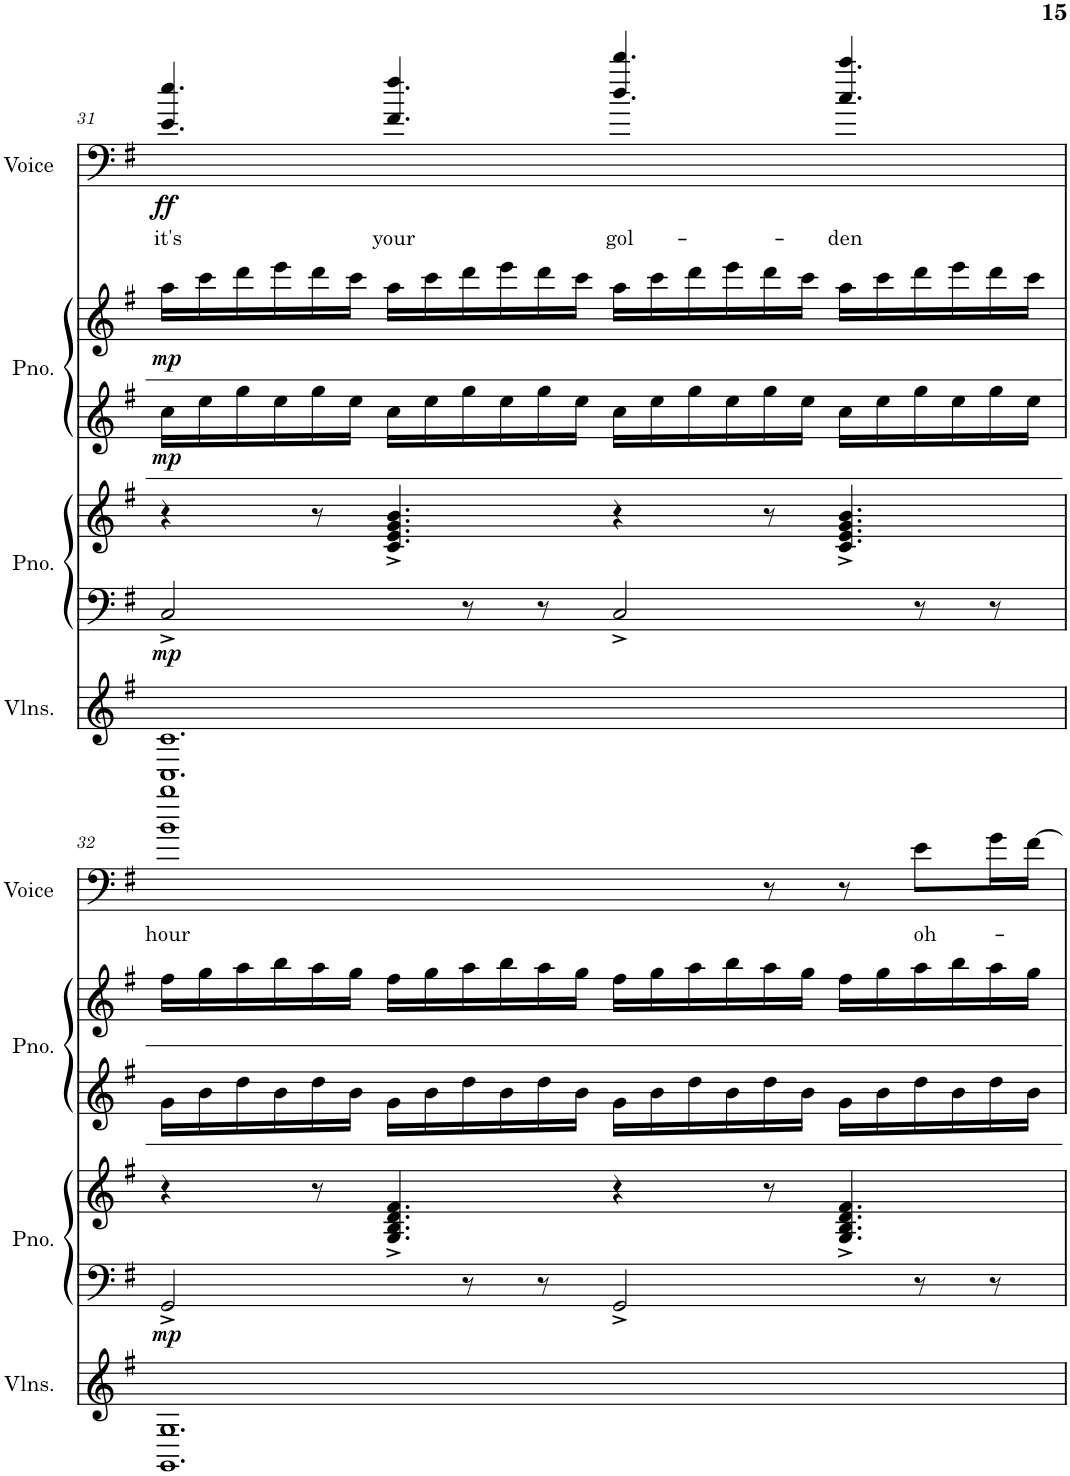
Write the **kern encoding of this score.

**kern	**kern	**kern	**dynam	**kern	**kern	**dynam	**kern	**text	**dynam
*part4	*part3	*part3	*part3	*part2	*part2	*part2	*part1	*part1	*part1
*staff6	*staff5	*staff4	*staff4/5	*staff3	*staff2	*staff2/3	*staff1	*staff1	*staff1
*I"Violins	*I"Piano	*	*	*I"Piano	*	*	*I"Voice	*	*
*I'Vlns.	*I'Pno.	*	*	*I'Pno.	*	*	*I'Voice	*	*
!!LO:PB:g=z
*clefG2	*clefF4	*clefG2	*	*clefG2	*clefG2	*	*clefF4	*	*
*k[f#]	*k[f#]	*k[f#]	*	*k[f#]	*k[f#]	*	*k[f#]	*	*
*M12/8	*M12/8	*M12/8	*	*M12/8	*M12/8	*	*M12/8	*	*
=31	=31	=31	=31	=31	=31	=31	=31	=31	=31
!	!	!	!LO:DY:b=2	!	!	!LO:DY:b=2	!	!LO:LY:b	!
!	!	!	!	!	!	!LO:DY:n=1:b	!	!	!LO:DY:b
1.C 1.c	2C^/	4r	mp	16cc\LL	16aa\LL	mp mp	4.e/ 4.ee/	it's	ff
.	.	.	.	16ee\	16ccc\	.	.	.	.
.	.	.	.	16gg\	16ddd\	.	.	.	.
.	.	.	.	16ee\	16eee\	.	.	.	.
.	.	8r	.	16gg\	16ddd\	.	.	.	.
.	.	.	.	16ee\JJ	16ccc\JJ	.	.	.	.
!	!	!	!	!	!	!	!	!LO:LY:b	!
.	.	4.c/^ 4.e/^ 4.g/^ 4.b/^	.	16cc\LL	16aa\LL	.	4.f#/ 4.ff#/	your	.
.	.	.	.	16ee\	16ccc\	.	.	.	.
.	8r	.	.	16gg\	16ddd\	.	.	.	.
.	.	.	.	16ee\	16eee\	.	.	.	.
.	8r	.	.	16gg\	16ddd\	.	.	.	.
.	.	.	.	16ee\JJ	16ccc\JJ	.	.	.	.
!	!	!	!	!	!	!	!	!LO:LY:b	!
.	2C^/	4r	.	16cc\LL	16aa\LL	.	4.dd/ 4.ddd/	gol-	.
.	.	.	.	16ee\	16ccc\	.	.	.	.
.	.	.	.	16gg\	16ddd\	.	.	.	.
.	.	.	.	16ee\	16eee\	.	.	.	.
.	.	8r	.	16gg\	16ddd\	.	.	.	.
.	.	.	.	16ee\JJ	16ccc\JJ	.	.	.	.
!	!	!	!	!	!	!	!	!LO:LY:b	!
.	.	4.c/^ 4.e/^ 4.g/^ 4.b/^	.	16cc\LL	16aa\LL	.	4.cc/ 4.ccc/	-den	.
.	.	.	.	16ee\	16ccc\	.	.	.	.
.	8r	.	.	16gg\	16ddd\	.	.	.	.
.	.	.	.	16ee\	16eee\	.	.	.	.
.	8r	.	.	16gg\	16ddd\	.	.	.	.
.	.	.	.	16ee\JJ	16ccc\JJ	.	.	.	.
!!LO:LB:g=z
=32	=32	=32	=32	=32	=32	=32	=32	=32	=32
!	!	!	!LO:DY:b=2	!	!	!	!	!LO:LY:b	!
1.GG 1.G	2GG^/	4r	mp	16g\LL	16ff#\LL	.	1b 1bb	hour	.
.	.	.	.	16b\	16gg\	.	.	.	.
.	.	.	.	16dd\	16aa\	.	.	.	.
.	.	.	.	16b\	16bb\	.	.	.	.
.	.	8r	.	16dd\	16aa\	.	.	.	.
.	.	.	.	16b\JJ	16gg\JJ	.	.	.	.
.	.	4.G/^ 4.B/^ 4.d/^ 4.f#/^	.	16g\LL	16ff#\LL	.	.	.	.
.	.	.	.	16b\	16gg\	.	.	.	.
.	8r	.	.	16dd\	16aa\	.	.	.	.
.	.	.	.	16b\	16bb\	.	.	.	.
.	8r	.	.	16dd\	16aa\	.	.	.	.
.	.	.	.	16b\JJ	16gg\JJ	.	.	.	.
.	2GG^/	4r	.	16g\LL	16ff#\LL	.	.	.	.
.	.	.	.	16b\	16gg\	.	.	.	.
.	.	.	.	16dd\	16aa\	.	.	.	.
.	.	.	.	16b\	16bb\	.	.	.	.
.	.	8r	.	16dd\	16aa\	.	8r	.	.
.	.	.	.	16b\JJ	16gg\JJ	.	.	.	.
.	.	4.G/^ 4.B/^ 4.d/^ 4.f#/^	.	16g\LL	16ff#\LL	.	8r	.	.
.	.	.	.	16b\	16gg\	.	.	.	.
!	!	!	!	!	!	!	!	!LO:LY:b	!
.	8r	.	.	16dd\	16aa\	.	8e\L	oh-	.
.	.	.	.	16b\	16bb\	.	.	.	.
.	8r	.	.	16dd\	16aa\	.	16g\L	.	.
.	.	.	.	16b\JJ	16gg\JJ	.	[16f#\JJ	.	.
=	=	=	=	=	=	=	=	=	=
*-	*-	*-	*-	*-	*-	*-	*-	*-	*-
